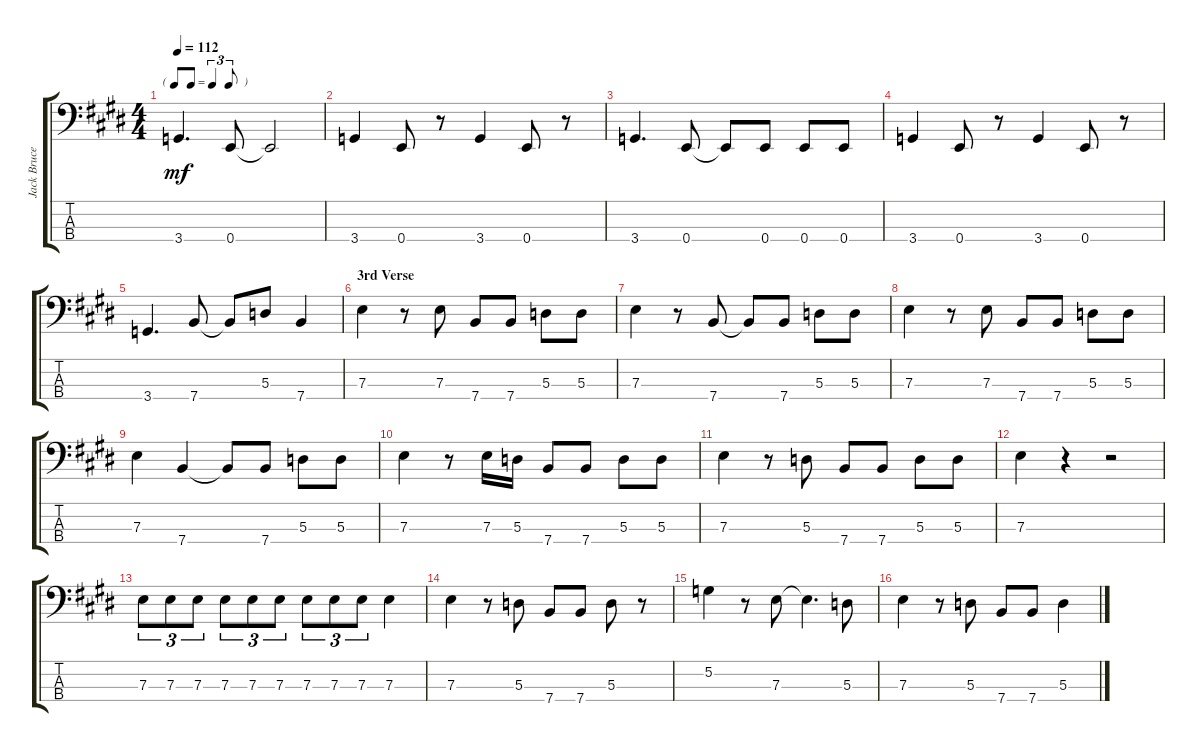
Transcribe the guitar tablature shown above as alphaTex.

\track ("Jack Bruce - Bass" "Jack Bruce") {instrument electricbassfinger}
\staff {score tabs}
\tuning (G2 D2 A1 E1) {hide}
\ts (4 4)
\tf triplet8th
\tempo 112
\clef f4
\ks e
3.4.4{d dy mf} 0.4.8 0.4{t}.2 |
3.4.4 0.4.8 r.8 3.4.4 0.4.8 r.8 |
3.4.4{d} 0.4.8 0.4{t}.8 0.4.8 0.4.8 0.4.8 |
3.4.4 0.4.8 r.8 3.4.4 0.4.8 r.8 |
3.4.4{d} 7.4.8 7.4{t}.8 5.3.8 7.4.4 |
\section ("" "3rd Verse")
7.3.4 r.8 7.3.8 7.4.8 7.4.8 5.3.8 5.3.8 |
7.3.4 r.8 7.4.8 7.4{t}.8 7.4.8 5.3.8 5.3.8 |
7.3.4 r.8 7.3.8 7.4.8 7.4.8 5.3.8 5.3.8 |
7.3.4 7.4.4 7.4{t}.8 7.4.8 5.3.8 5.3.8 |
7.3.4 r.8 7.3.16 5.3.16 7.4.8 7.4.8 5.3.8 5.3.8 |
7.3.4 r.8 5.3.8 7.4.8 7.4.8 5.3.8 5.3.8 |
7.3.4 r.4 r.2 |
7.3.8{tu (3 2)} 7.3.8{tu (3 2)} 7.3.8{tu (3 2)} 7.3.8{tu (3 2)} 7.3.8{tu (3 2)} 7.3.8{tu (3 2)} 7.3.8{tu (3 2)} 7.3.8{tu (3 2)} 7.3.8{tu (3 2)} 7.3.4 |
7.3.4 r.8 5.3.8 7.4.8 7.4.8 5.3.8 r.8 |
5.2.4 r.8 7.3.8 7.3{t}.4{d} 5.3.8 |
7.3.4 r.8 5.3.8 7.4.8 7.4.8 5.3.4
